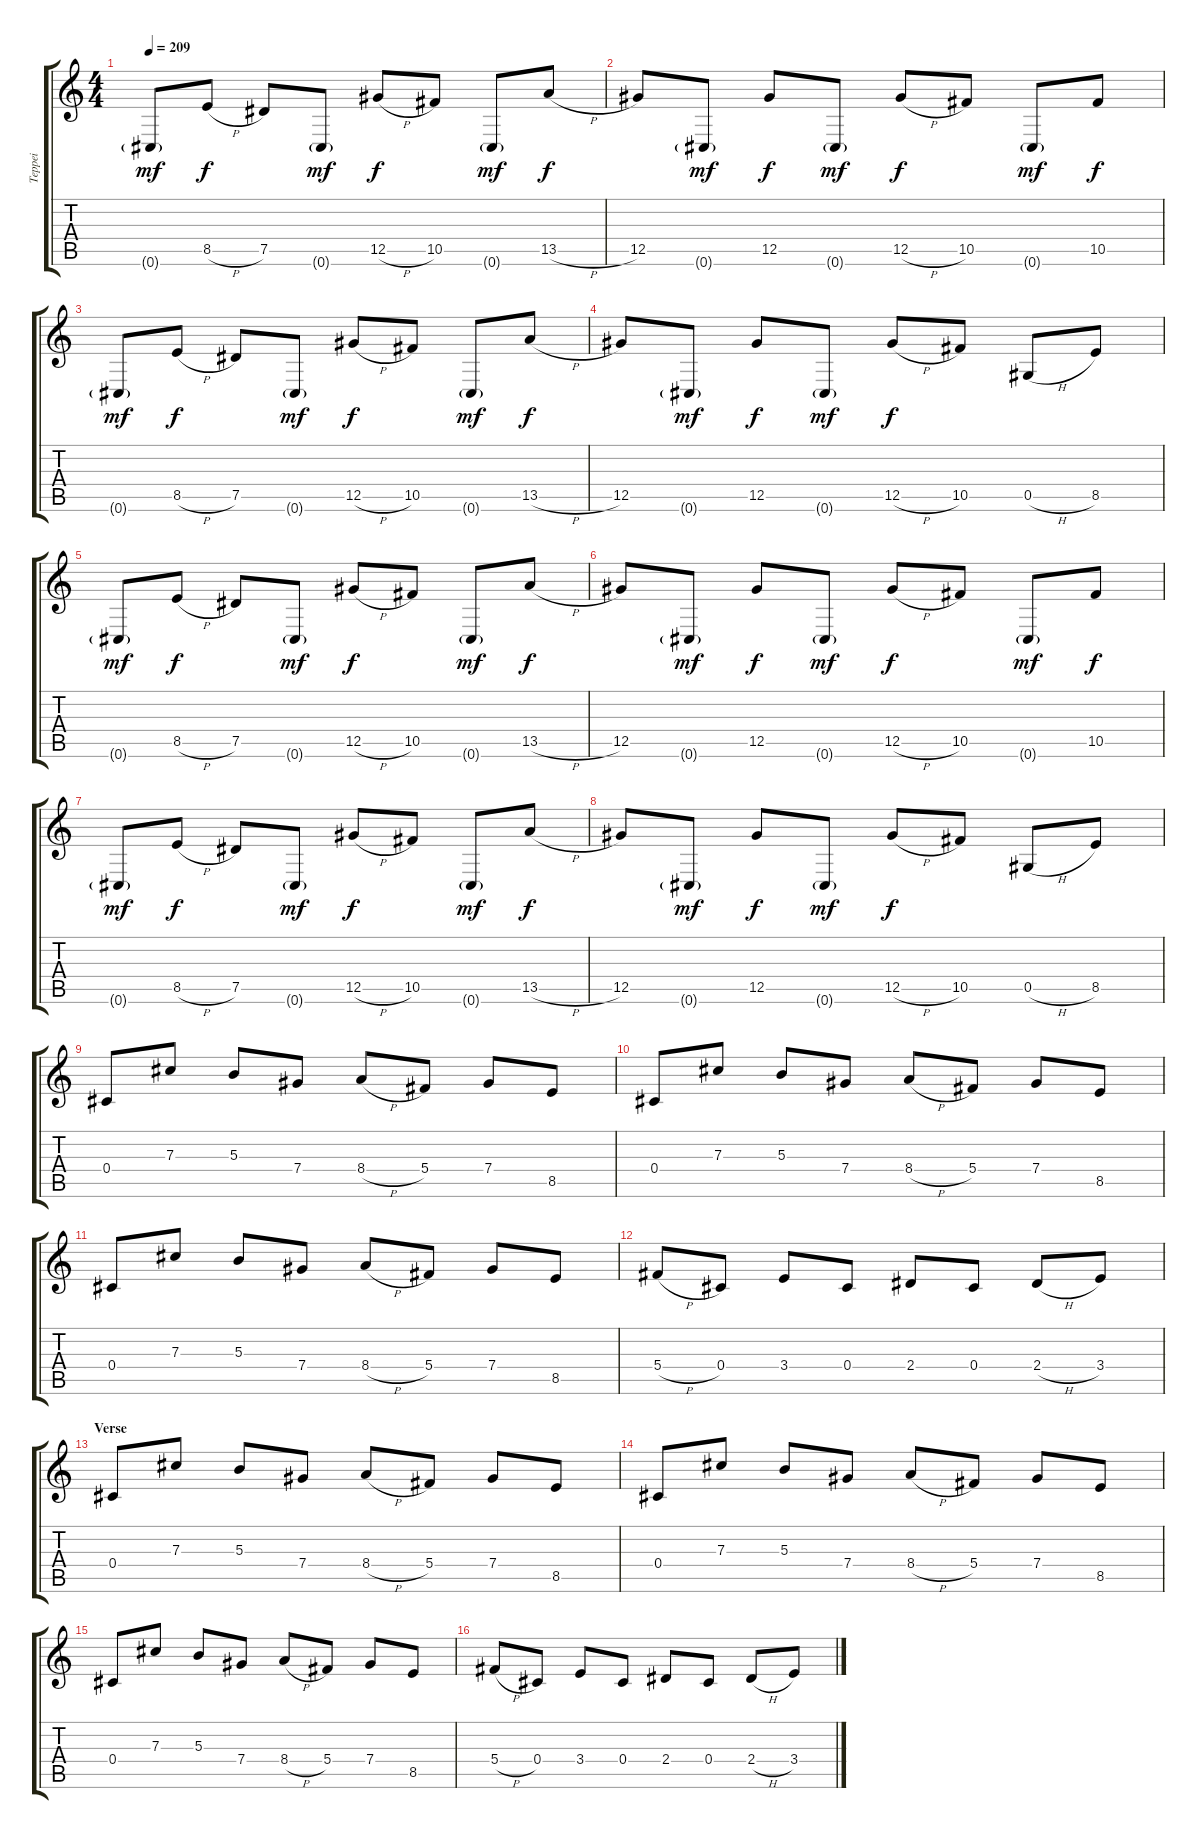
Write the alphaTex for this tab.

\track ("Teppei" "Teppei") {instrument overdrivenguitar}
\staff {score tabs}
\tuning (Eb4 Bb3 Gb3 Db3 Ab2 Db2) {hide}
\ts (4 4)
\tempo 209
\clef g2
\ks c
0.6{g}.8{dy mf} 8.5{h}.8{dy f} 7.5.8 0.6{g}.8{dy mf} 12.5{h}.8{dy f} 10.5.8 0.6{g}.8{dy mf} 13.5{h}.8{dy f} |
12.5.8 0.6{g}.8{dy mf} 12.5.8{dy f} 0.6{g}.8{dy mf} 12.5{h}.8{dy f} 10.5.8 0.6{g}.8{dy mf} 10.5.8{dy f} |
0.6{g}.8{dy mf} 8.5{h}.8{dy f} 7.5.8 0.6{g}.8{dy mf} 12.5{h}.8{dy f} 10.5.8 0.6{g}.8{dy mf} 13.5{h}.8{dy f} |
12.5.8 0.6{g}.8{dy mf} 12.5.8{dy f} 0.6{g}.8{dy mf} 12.5{h}.8{dy f} 10.5.8 0.5{h}.8 8.5.8 |
0.6{g}.8{dy mf} 8.5{h}.8{dy f} 7.5.8 0.6{g}.8{dy mf} 12.5{h}.8{dy f} 10.5.8 0.6{g}.8{dy mf} 13.5{h}.8{dy f} |
12.5.8 0.6{g}.8{dy mf} 12.5.8{dy f} 0.6{g}.8{dy mf} 12.5{h}.8{dy f} 10.5.8 0.6{g}.8{dy mf} 10.5.8{dy f} |
0.6{g}.8{dy mf} 8.5{h}.8{dy f} 7.5.8 0.6{g}.8{dy mf} 12.5{h}.8{dy f} 10.5.8 0.6{g}.8{dy mf} 13.5{h}.8{dy f} |
12.5.8 0.6{g}.8{dy mf} 12.5.8{dy f} 0.6{g}.8{dy mf} 12.5{h}.8{dy f} 10.5.8 0.5{h}.8 8.5.8 |
0.4.8 7.3.8 5.3.8 7.4.8 8.4{h}.8 5.4.8 7.4.8 8.5.8 |
0.4.8 7.3.8 5.3.8 7.4.8 8.4{h}.8 5.4.8 7.4.8 8.5.8 |
0.4.8 7.3.8 5.3.8 7.4.8 8.4{h}.8 5.4.8 7.4.8 8.5.8 |
5.4{h}.8 0.4.8 3.4.8 0.4.8 2.4.8 0.4.8 2.4{h}.8 3.4.8 |
\section ("" "Verse")
0.4.8 7.3.8 5.3.8 7.4.8 8.4{h}.8 5.4.8 7.4.8 8.5.8 |
0.4.8 7.3.8 5.3.8 7.4.8 8.4{h}.8 5.4.8 7.4.8 8.5.8 |
0.4.8 7.3.8 5.3.8 7.4.8 8.4{h}.8 5.4.8 7.4.8 8.5.8 |
5.4{h}.8 0.4.8 3.4.8 0.4.8 2.4.8 0.4.8 2.4{h}.8 3.4.8
